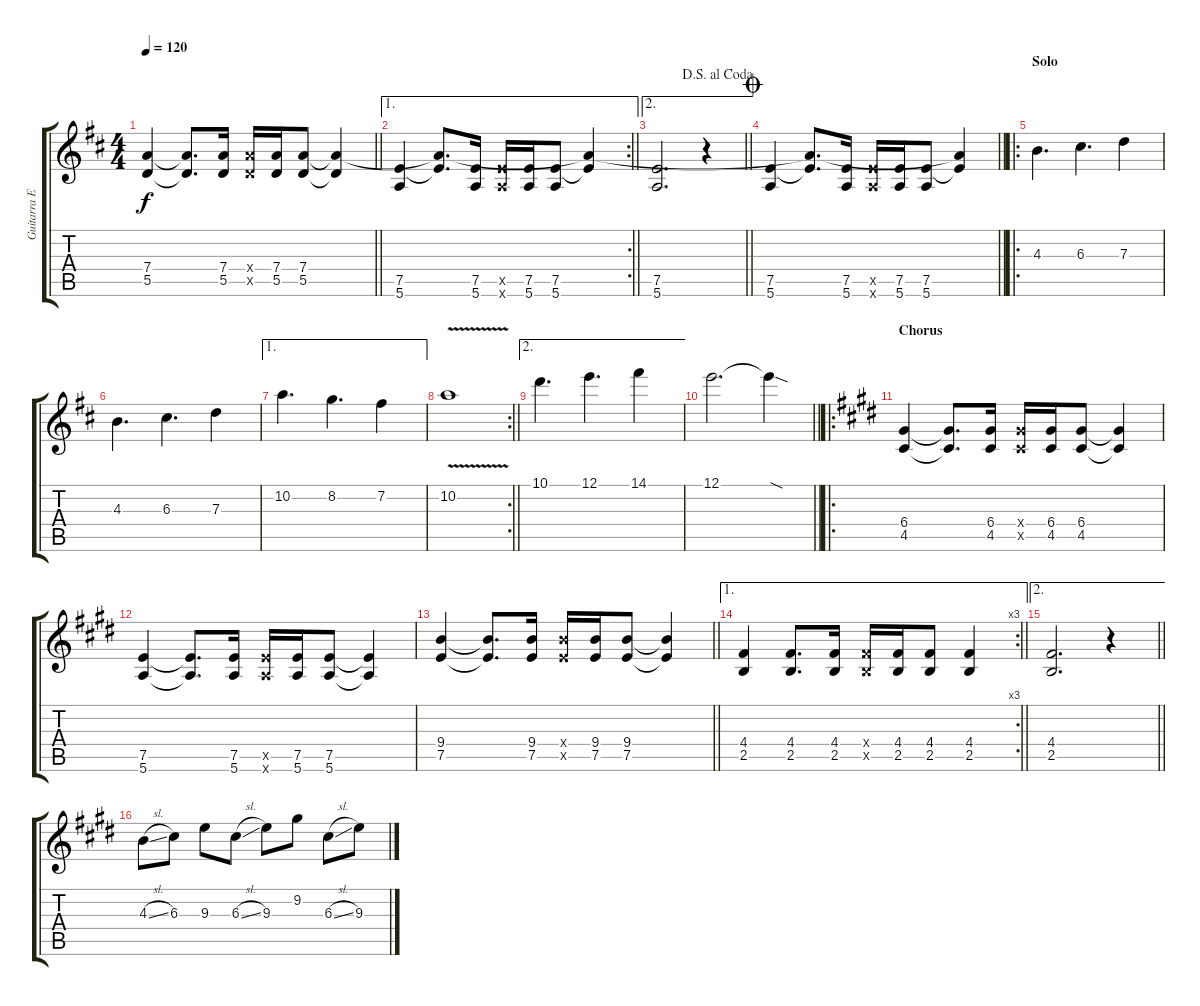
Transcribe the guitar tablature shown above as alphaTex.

\track ("Guitarra Eléctrica" "Guitarra E") {instrument distortionguitar}
\staff {score tabs}
\tuning (E4 B3 G3 D3 A2 E2) {hide}
\ts (4 4)
\tempo 120
\clef g2
\barLineRight lightlight
\ks bminor
(7.4 5.5).4{dy f} (7.4{t} 5.5{t}).8{d} (7.4 5.5).16 (7.4{x} 5.5{x}).16 (7.4 5.5).16 (7.4 5.5).8 (7.4{t} 5.5{t}).4 |
\ae 1
\rc 2
\barLineRight lightlight
(7.5 5.6).4 (7.4{t} 7.5{t}).8{d} (7.5 5.6).16 (7.5{x} 5.6{x}).16 (7.5 5.6).16 (7.5 5.6).8 (7.4{t} 7.5{t}).4 |
\ae 2
\jump dalsegnoalcoda
\barLineRight lightlight
(7.5 5.6).2{d} r.4 |
\jump coda
\barLineRight lightlight
(7.5 5.6).4 (7.4{t} 7.5{t}).8{d} (7.5 5.6).16 (7.5{x} 5.6{x}).16 (7.5 5.6).16 (7.5 5.6).8 (7.4{t} 7.5{t}).4 |
\ro
\section ("" "Solo")
4.3.4{d} 6.3.4{d} 7.3.4 |
4.3.4{d} 6.3.4{d} 7.3.4 |
\ae 1
10.2.4{d} 8.2.4{d} 7.2.4 |
\rc 2
\barLineRight lightlight
10.2{v}.1 |
\ae 2
10.1.4{d} 12.1.4{d} 14.1.4 |
\barLineRight lightlight
12.1.2{d} 12.1{sod t}.4 |
\ro
\section ("" "Chorus")
\ks c#minor
(6.4 4.5).4 (6.4{t} 4.5{t}).8{d} (6.4 4.5).16 (6.4{x} 4.5{x}).16 (6.4 4.5).16 (6.4 4.5).8 (6.4{t} 4.5{t}).4 |
(7.5 5.6).4 (7.5{t} 5.6{t}).8{d} (7.5 5.6).16 (7.5{x} 5.6{x}).16 (7.5 5.6).16 (7.5 5.6).8 (7.5{t} 5.6{t}).4 |
\barLineRight lightlight
(9.4 7.5).4 (9.4{t} 7.5{t}).8{d} (9.4 7.5).16 (9.4{x} 7.5{x}).16 (9.4 7.5).16 (9.4 7.5).8 (9.4{t} 7.5{t}).4 |
\ae 1
\rc 3
\barLineRight lightlight
(4.4 2.5).4 (4.4 2.5).8{d} (4.4 2.5).16 (4.4{x} 2.5{x}).16 (4.4 2.5).16 (4.4 2.5).8 (4.4 2.5).4 |
\ae 2
\barLineRight lightlight
(4.4 2.5).2{d} r.4 |
4.3{sl}.8 6.3.8 9.3.8 6.3{sl}.8 9.3.8 9.2.8 6.3{sl}.8 9.3.8
